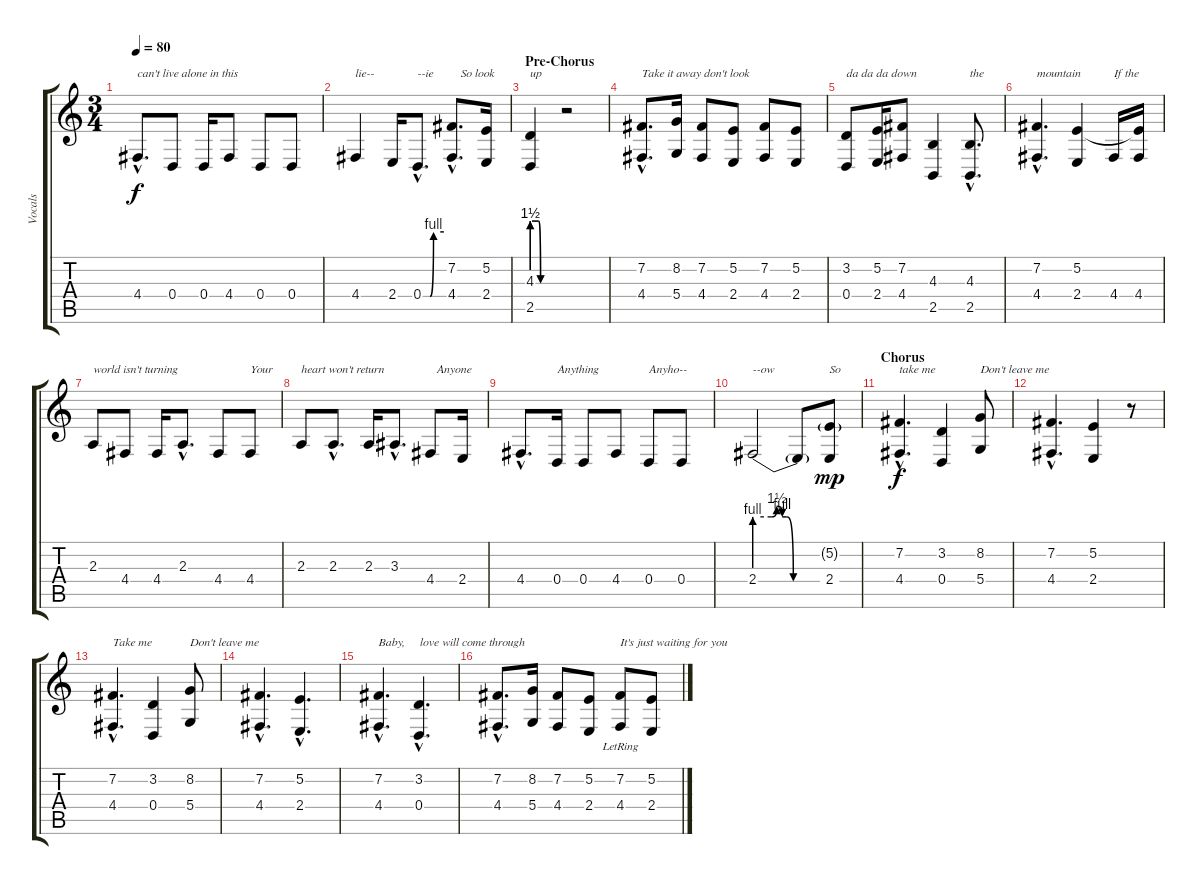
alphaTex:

\track ("Vocals" "Vocals") {instrument sopranosax}
\staff {score tabs}
\tuning (E4 B3 G3 D3 A2 E2) {hide}
\ts (3 4)
\tempo 80
\clef g2
\ks c
4.4{hac}.8{d txt "can't live alone in this" dy f} 0.4.8 0.4.16 4.4.8 0.4.8 0.4.8 |
4.4.4{txt "lie--"} 2.4.16 0.4{be (custom 0 0 20 0 30 4 60 4) hac}.8{d txt "--ie"} (7.2{hac} 4.4{hac}).8{d txt "   So look"} (5.2 2.4).16 |
\section ("" "Pre-Chorus")
(4.3{be (custom 0 6 15 6 20 0 60 0)} 2.5{be (custom 0 6 15 6 20 0 40 0 60 0)}).4{txt "up"} r.2 |
(7.2{hac} 4.4{hac}).8{d txt "Take it away don't look"} (8.2 5.4).16 (7.2 4.4).8 (5.2 2.4).8 (7.2 4.4).8 (5.2 2.4).8 |
(3.2 0.4).8{txt "da da da down"} (5.2 2.4).16 (7.2 4.4).8 (4.3 2.5).4 (4.3{hac} 2.5{hac}).8{d txt "the"} |
(7.2{hac} 4.4{hac}).4{d txt "mountain"} (5.2 2.4).4 4.4.16{txt "If the"} (5.2{t} 4.4).16 |
2.3.8{txt "world isn't turning"} 4.4.8 4.4.16 2.3{hac}.8{d} 4.4.8 4.4.8{txt "Your"} |
2.3.8{txt "heart won't return"} 2.3{hac}.8{d} 2.3.16 3.3{hac}.8{d} 4.4.8{txt "  Anyone"} 2.4.16 |
4.4{hac}.8{d} 0.4.16{txt "Anything"} 0.4.8 4.4.8 0.4.8{txt "Anyho--"} 0.4.8 |
2.4{be (custom 0 4 15 4 20 6 25 4 29 4 35 0 60 0)}.2{txt "--ow"} 2.4{t}.8 (5.2{g} 2.4).8{txt "So" dy mp} |
\section ("" "Chorus")
(7.2{hac} 4.4{hac}).4{d txt "take me" dy f} (3.2 0.4).4 (8.2 5.4).8{txt "Don't leave me"} |
(7.2{hac} 4.4{hac}).4{d} (5.2 2.4).4 r.8 |
(7.2{hac} 4.4{hac}).4{d txt "Take me"} (3.2 0.4).4 (8.2 5.4).8{txt "Don't leave me"} |
(7.2{hac} 4.4{hac}).4{d} (5.2{hac} 2.4{hac}).4{d} |
(7.2{hac} 4.4{hac}).4{d txt "Baby,     love will come through"} (3.2{hac} 0.4{hac}).4{d} |
(7.2{hac} 4.4{hac}).8{d} (8.2 5.4).16 (7.2 4.4).8 (5.2 2.4).8 (7.2 4.4{lr}).8{txt "It's just waiting for you"} (5.2 2.4).8
